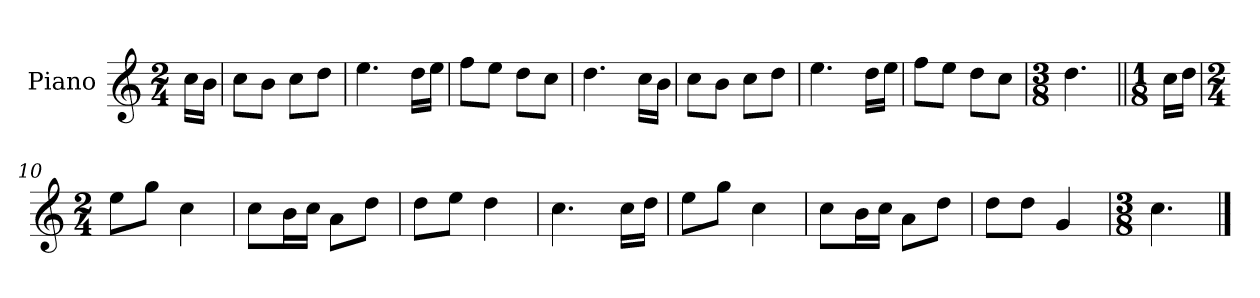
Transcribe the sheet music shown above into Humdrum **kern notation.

**kern
*part1
*staff1
*I"Piano
*I'Pno.
*clefG2
*k[]
*M2/4
=
16cc\LL
16b\JJ
=1
8cc\L
8b\J
8cc\L
8dd\J
=2
4.ee\
16dd\LL
16ee\JJ
=3
8ff\L
8ee\J
8dd\L
8cc\J
=4
4.dd\
16cc\LL
16b\JJ
=5
8cc\L
8b\J
8cc\L
8dd\J
=6
4.ee\
16dd\LL
16ee\JJ
=7
8ff\L
8ee\J
8dd\L
8cc\J
=8
*M3/8
4.dd\
=9||
*M1/8
16cc\LL
16dd\JJ
!!LO:LB:g=z
=10
*M2/4
8ee\L
8gg\J
4cc\
=11
8cc\L
16b\L
16cc\JJ
8a\L
8dd\J
=12
8dd\L
8ee\J
4dd\
=13
4.cc\
16cc\LL
16dd\JJ
=14
8ee\L
8gg\J
4cc\
=15
8cc\L
16b\L
16cc\JJ
8a\L
8dd\J
=16
8dd\L
8dd\J
4g/
=17
*M3/8
4.cc\
==
*-
